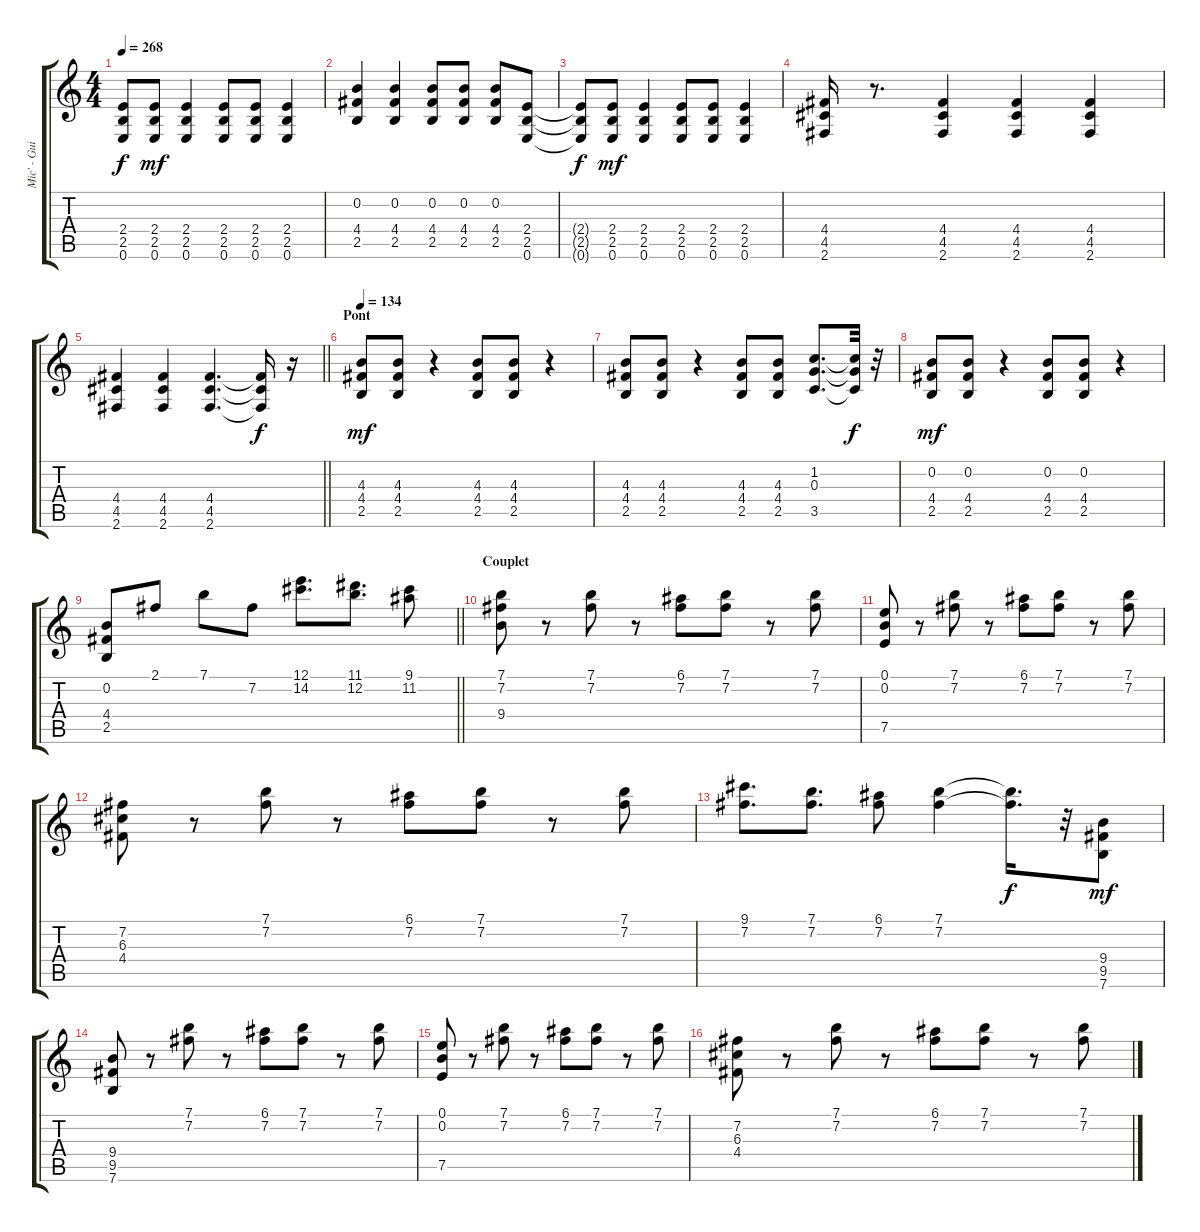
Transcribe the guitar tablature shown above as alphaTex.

\track ("Mic' - Guitare" "Mic' - Gui") {instrument distortionguitar}
\staff {score tabs}
\tuning (E4 B3 G3 D3 A2 E2) {hide}
\ts (4 4)
\tempo 268
\clef g2
\ks c
(2.4{t} 2.5{t} 0.6{t}).8{dy f} (2.4 2.5 0.6).8{dy mf} (2.4 2.5 0.6).4 (2.4 2.5 0.6).8 (2.4 2.5 0.6).8 (2.4 2.5 0.6).4 |
(0.2 4.4 2.5).4 (0.2 4.4 2.5).4 (0.2 4.4 2.5).8 (0.2 4.4 2.5).8 (0.2 4.4 2.5).8 (2.4 2.5 0.6).8 |
(2.4{t} 2.5{t} 0.6{t}).8{dy f} (2.4 2.5 0.6).8{dy mf} (2.4 2.5 0.6).4 (2.4 2.5 0.6).8 (2.4 2.5 0.6).8 (2.4 2.5 0.6).4 |
(4.4 4.5 2.6).16 r.8{d} (4.4 4.5 2.6).4 (4.4 4.5 2.6).4 (4.4 4.5 2.6).4 |
\barLineRight lightlight
(4.4 4.5 2.6).4 (4.4 4.5 2.6).4 (4.4 4.5 2.6).4{d} (4.4{t} 4.5{t} 2.6{t}).16{dy f} r.16 |
\section ("" "Pont")
\tempo 134
(4.3 4.4 2.5).8{dy mf} (4.3 4.4 2.5).8 r.4 (4.3 4.4 2.5).8 (4.3 4.4 2.5).8 r.4 |
(4.3 4.4 2.5).8 (4.3 4.4 2.5).8 r.4 (4.3 4.4 2.5).8 (4.3 4.4 2.5).8 (1.2 0.3 3.5).8{d} (1.2{t} 0.3{t} 3.5{t}).32{dy f} r.32 |
(0.2 4.4 2.5).8{dy mf} (0.2 4.4 2.5).8 r.4 (0.2 4.4 2.5).8 (0.2 4.4 2.5).8 r.4 |
\barLineRight lightlight
(0.2 4.4 2.5).8 2.1.8 7.1.8 7.2.8 (12.1 14.2).8{d} (11.1 12.2).8{d} (9.1 11.2).8 |
\section ("" "Couplet")
(7.1 7.2 9.4).8 r.8 (7.1 7.2).8 r.8 (6.1 7.2).8 (7.1 7.2).8 r.8 (7.1 7.2).8 |
(0.1 0.2 7.5).8 r.8 (7.1 7.2).8 r.8 (6.1 7.2).8 (7.1 7.2).8 r.8 (7.1 7.2).8 |
(7.2 6.3 4.4).8 r.8 (7.1 7.2).8 r.8 (6.1 7.2).8 (7.1 7.2).8 r.8 (7.1 7.2).8 |
(9.1 7.2).8{d} (7.1 7.2).8{d} (6.1 7.2).8 (7.1 7.2).4 (7.1{t} 7.2{t}).16{d dy f} r.32 (9.4 9.5 7.6).8{dy mf} |
(9.4 9.5 7.6).8 r.8 (7.1 7.2).8 r.8 (6.1 7.2).8 (7.1 7.2).8 r.8 (7.1 7.2).8 |
(0.1 0.2 7.5).8 r.8 (7.1 7.2).8 r.8 (6.1 7.2).8 (7.1 7.2).8 r.8 (7.1 7.2).8 |
(7.2 6.3 4.4).8 r.8 (7.1 7.2).8 r.8 (6.1 7.2).8 (7.1 7.2).8 r.8 (7.1 7.2).8
